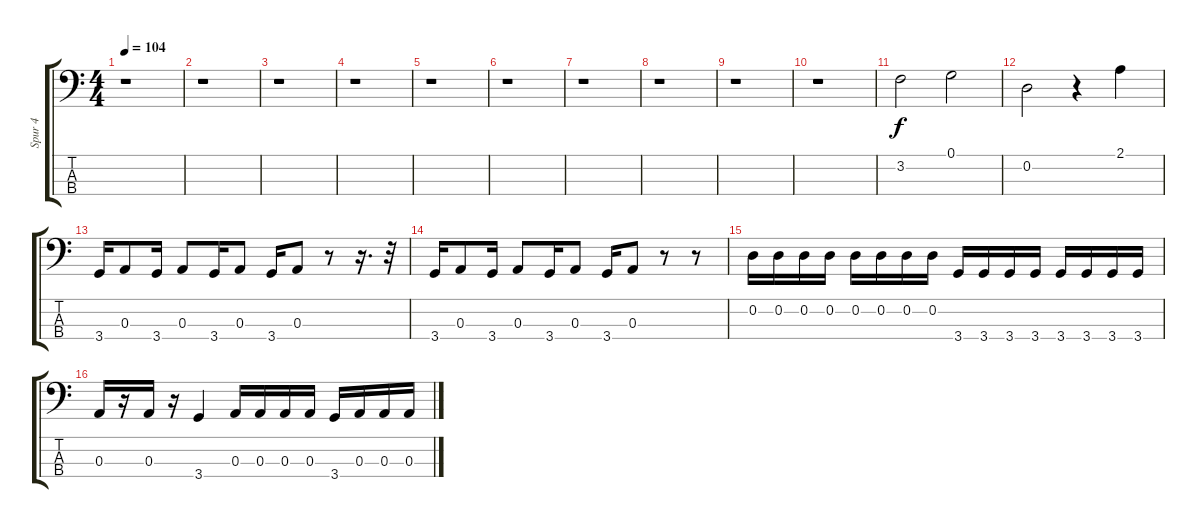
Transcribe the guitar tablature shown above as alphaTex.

\track ("Spur 4" "Spur 4") {instrument electricbassfinger}
\staff {score tabs}
\tuning (G2 D2 A1 E1) {hide}
\ts (4 4)
\tempo 104
\clef f4
\ks c
r.1{dy f instrument electricbassfinger} |
r.1 |
r.1 |
r.1 |
r.1 |
r.1 |
r.1 |
r.1 |
r.1 |
r.1 |
3.2.2 0.1.2 |
0.2.2 r.4 2.1.4 |
3.4.16 0.3.8 3.4.16 0.3.8 3.4.16 0.3.8 3.4.16 0.3.8 r.8 r.16{d} r.32 |
3.4.16 0.3.8 3.4.16 0.3.8 3.4.16 0.3.8 3.4.16 0.3.8 r.8 r.8 |
0.2.16 0.2.16 0.2.16 0.2.16 0.2.16 0.2.16 0.2.16 0.2.16 3.4.16 3.4.16 3.4.16 3.4.16 3.4.16 3.4.16 3.4.16 3.4.16 |
0.3.16 r.16 0.3.16 r.16 3.4.4 0.3.16 0.3.16 0.3.16 0.3.16 3.4.16 0.3.16 0.3.16 0.3.16
